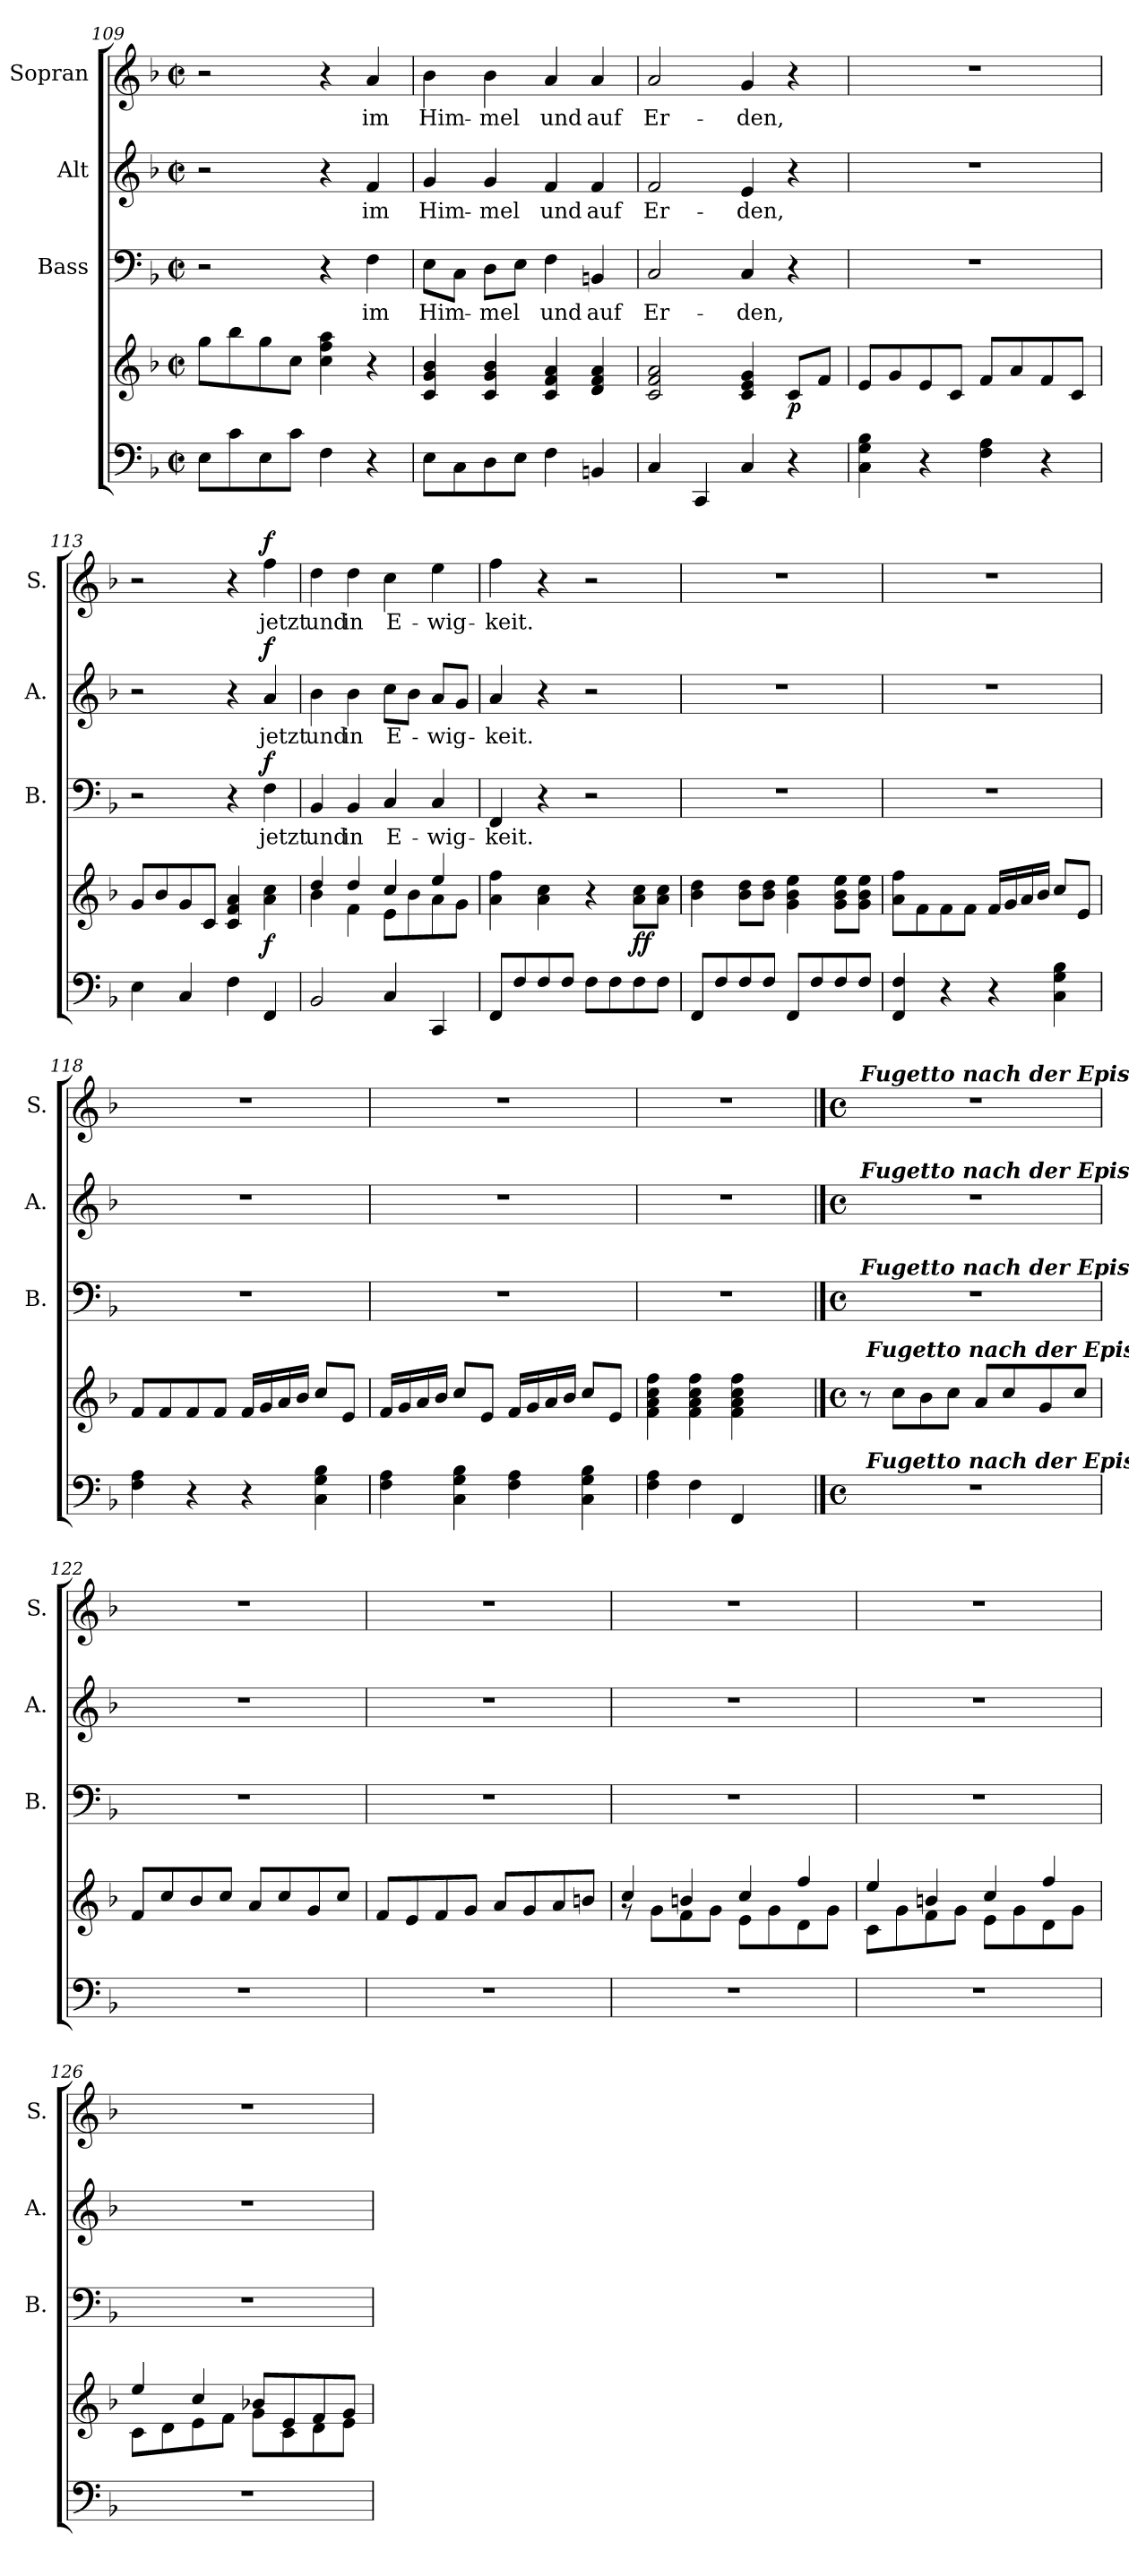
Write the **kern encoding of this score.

**kern	**kern	**dynam	**kern	**text	**dynam	**kern	**text	**dynam	**kern	**text	**dynam
*part4	*part4	*part4	*part3	*part3	*part3	*part2	*part2	*part2	*part1	*part1	*part1
*staff5	*staff4	*staff4/5	*staff3	*staff3	*staff3	*staff2	*staff2	*staff2	*staff1	*staff1	*staff1
*	*	*	*I"Bass	*	*	*I"Alt	*	*	*I"Sopran	*	*
*	*	*	*I'B.	*	*	*I'A.	*	*	*I'S.	*	*
*clefF4	*clefG2	*	*clefF4	*	*	*clefG2	*	*	*clefG2	*	*
*k[b-]	*k[b-]	*	*k[b-]	*	*	*k[b-]	*	*	*k[b-]	*	*
*F:	*F:	*	*F:	*	*	*F:	*	*	*F:	*	*
*M2/2	*M2/2	*	*M2/2	*	*	*M2/2	*	*	*M2/2	*	*
*met(c|)	*met(c|)	*	*met(c|)	*	*	*met(c|)	*	*	*met(c|)	*	*
=109	=109	=109	=109	=109	=109	=109	=109	=109	=109	=109	=109
8E\L	8gg\L	.	2r	.	.	2r	.	.	2r	.	.
8c\	8bb-\	.	.	.	.	.	.	.	.	.	.
8E\	8gg\	.	.	.	.	.	.	.	.	.	.
8c\J	8cc\J	.	.	.	.	.	.	.	.	.	.
4F\	4cc\ 4ff\ 4aa\	.	4r	.	.	4r	.	.	4r	.	.
!	!	!	!	!LO:LY:b	!	!	!LO:LY:b	!	!	!LO:LY:b	!
4r	4r	.	4F\	im	.	4f/	im	.	4a/	im	.
=110	=110	=110	=110	=110	=110	=110	=110	=110	=110	=110	=110
!	!	!	!	!LO:LY:b	!	!	!LO:LY:b	!	!	!LO:LY:b	!
8E\L	4c/ 4g/ 4b-/	.	8E\L	Him-	.	4g/	Him-	.	4b-\	Him-	.
8C\	.	.	8C\J	.	.	.	.	.	.	.	.
!	!	!	!	!LO:LY:b	!	!	!LO:LY:b	!	!	!LO:LY:b	!
8D\	4c/ 4g/ 4b-/	.	8D\L	-mel	.	4g/	-mel	.	4b-\	-mel	.
8E\J	.	.	8E\J	.	.	.	.	.	.	.	.
!	!	!	!	!LO:LY:b	!	!	!LO:LY:b	!	!	!LO:LY:b	!
4F\	4c/ 4f/ 4a/	.	4F\	und	.	4f/	und	.	4a/	und	.
!	!	!	!	!LO:LY:b	!	!	!LO:LY:b	!	!	!LO:LY:b	!
4BBn/	4d/ 4f/ 4a/	.	4BBn/	auf	.	4f/	auf	.	4a/	auf	.
=111	=111	=111	=111	=111	=111	=111	=111	=111	=111	=111	=111
!	!	!	!	!LO:LY:b	!	!	!LO:LY:b	!	!	!LO:LY:b	!
4C/	2c/ 2f/ 2a/	.	2C/	Er-	.	2f/	Er-	.	2a/	Er-	.
4CC/	.	.	.	.	.	.	.	.	.	.	.
!	!	!	!	!LO:LY:b	!	!	!LO:LY:b	!	!	!LO:LY:b	!
4C/	4c/ 4e/ 4g/	.	4C/	-den,	.	4e/	-den,	.	4g/	-den,	.
!	!	!LO:DY:b	!	!	!	!	!	!	!	!	!
4r	8c/L	p	4r	.	.	4r	.	.	4r	.	.
.	8f/J	.	.	.	.	.	.	.	.	.	.
!!LO:PB:g=z
=112	=112	=112	=112	=112	=112	=112	=112	=112	=112	=112	=112
4C\ 4G\ 4B-\	8e/L	.	1r	.	.	1r	.	.	1r	.	.
.	8g/	.	.	.	.	.	.	.	.	.	.
4r	8e/	.	.	.	.	.	.	.	.	.	.
.	8c/J	.	.	.	.	.	.	.	.	.	.
4F\ 4A\	8f/L	.	.	.	.	.	.	.	.	.	.
.	8a/	.	.	.	.	.	.	.	.	.	.
4r	8f/	.	.	.	.	.	.	.	.	.	.
.	8c/J	.	.	.	.	.	.	.	.	.	.
=113	=113	=113	=113	=113	=113	=113	=113	=113	=113	=113	=113
4E\	8g/L	.	2r	.	.	2r	.	.	2r	.	.
.	8b-/	.	.	.	.	.	.	.	.	.	.
4C/	8g/	.	.	.	.	.	.	.	.	.	.
.	8c/J	.	.	.	.	.	.	.	.	.	.
4F\	4c/ 4f/ 4a/	.	4r	.	.	4r	.	.	4r	.	.
!	!	!LO:DY:b	!	!LO:LY:b	!LO:DY:a	!	!LO:LY:b	!LO:DY:a	!	!LO:LY:b	!LO:DY:a
4FF/	4a\ 4cc\	f	4F\	jetzt	f	4a/	jetzt	f	4ff\	jetzt	f
=114	=114	=114	=114	=114	=114	=114	=114	=114	=114	=114	=114
*	*^	*	*	*	*	*	*	*	*	*	*
!	!	!	!	!	!LO:LY:b	!	!	!LO:LY:b	!	!	!LO:LY:b	!
2BB-/	4dd/	4b-\	.	4BB-/	und	.	4b-\	und	.	4dd\	und	.
!	!	!	!	!	!LO:LY:b	!	!	!LO:LY:b	!	!	!LO:LY:b	!
.	4dd/	4f\	.	4BB-/	in	.	4b-\	in	.	4dd\	in	.
!	!	!	!	!	!LO:LY:b	!	!	!LO:LY:b	!	!	!LO:LY:b	!
4C/	4cc/	8e\L	.	4C/	E-	.	8cc\L	E-	.	4cc\	E-	.
.	.	8b-\	.	.	.	.	8b-\J	.	.	.	.	.
!	!	!	!	!	!LO:LY:b	!	!	!LO:LY:b	!	!	!LO:LY:b	!
4CC/	4ee/	8a\	.	4C/	-wig-	.	8a/L	-wig-	.	4ee\	-wig-	.
.	.	8g\J	.	.	.	.	8g/J	.	.	.	.	.
=115	=115	=115	=115	=115	=115	=115	=115	=115	=115	=115	=115	=115
!	!	!	!	!	!LO:LY:b	!	!	!LO:LY:b	!	!	!LO:LY:b	!
*	*v	*v	*	*	*	*	*	*	*	*	*	*
8FF/L	4a\ 4ff\	.	4FF/	-keit.	.	4a/	-keit.	.	4ff\	-keit.	.
8F/	.	.	.	.	.	.	.	.	.	.	.
8F/	4a\ 4cc\	.	4r	.	.	4r	.	.	4r	.	.
8F/J	.	.	.	.	.	.	.	.	.	.	.
8F\L	4r	.	2r	.	.	2r	.	.	2r	.	.
8F\	.	.	.	.	.	.	.	.	.	.	.
!	!	!LO:DY:b	!	!	!	!	!	!	!	!	!
8F\	8a\ 8cc\L	ff	.	.	.	.	.	.	.	.	.
8F\J	8a\ 8cc\J	.	.	.	.	.	.	.	.	.	.
!!LO:LB:g=z
=116	=116	=116	=116	=116	=116	=116	=116	=116	=116	=116	=116
8FF/L	4b-\ 4dd\	.	1r	.	.	1r	.	.	1r	.	.
8F/	.	.	.	.	.	.	.	.	.	.	.
8F/	8b-\ 8dd\L	.	.	.	.	.	.	.	.	.	.
8F/J	8b-\ 8dd\J	.	.	.	.	.	.	.	.	.	.
8FF/L	4g\ 4b-\ 4ee\	.	.	.	.	.	.	.	.	.	.
8F/	.	.	.	.	.	.	.	.	.	.	.
8F/	8g\ 8b-\ 8ee\L	.	.	.	.	.	.	.	.	.	.
8F/J	8g\ 8b-\ 8ee\J	.	.	.	.	.	.	.	.	.	.
=117	=117	=117	=117	=117	=117	=117	=117	=117	=117	=117	=117
4FF/ 4F/	8a\ 8ff\L	.	1r	.	.	1r	.	.	1r	.	.
.	8f\	.	.	.	.	.	.	.	.	.	.
4r	8f\	.	.	.	.	.	.	.	.	.	.
.	8f\J	.	.	.	.	.	.	.	.	.	.
4r	16f/LL	.	.	.	.	.	.	.	.	.	.
.	16g/	.	.	.	.	.	.	.	.	.	.
.	16a/	.	.	.	.	.	.	.	.	.	.
.	16b-/JJ	.	.	.	.	.	.	.	.	.	.
4C\ 4G\ 4B-\	8cc/L	.	.	.	.	.	.	.	.	.	.
.	8e/J	.	.	.	.	.	.	.	.	.	.
=118	=118	=118	=118	=118	=118	=118	=118	=118	=118	=118	=118
4F\ 4A\	8f/L	.	1r	.	.	1r	.	.	1r	.	.
.	8f/	.	.	.	.	.	.	.	.	.	.
4r	8f/	.	.	.	.	.	.	.	.	.	.
.	8f/J	.	.	.	.	.	.	.	.	.	.
4r	16f/LL	.	.	.	.	.	.	.	.	.	.
.	16g/	.	.	.	.	.	.	.	.	.	.
.	16a/	.	.	.	.	.	.	.	.	.	.
.	16b-/JJ	.	.	.	.	.	.	.	.	.	.
4C\ 4G\ 4B-\	8cc/L	.	.	.	.	.	.	.	.	.	.
.	8e/J	.	.	.	.	.	.	.	.	.	.
=119	=119	=119	=119	=119	=119	=119	=119	=119	=119	=119	=119
4F\ 4A\	16f/LL	.	1r	.	.	1r	.	.	1r	.	.
.	16g/	.	.	.	.	.	.	.	.	.	.
.	16a/	.	.	.	.	.	.	.	.	.	.
.	16b-/JJ	.	.	.	.	.	.	.	.	.	.
4C\ 4G\ 4B-\	8cc/L	.	.	.	.	.	.	.	.	.	.
.	8e/J	.	.	.	.	.	.	.	.	.	.
4F\ 4A\	16f/LL	.	.	.	.	.	.	.	.	.	.
.	16g/	.	.	.	.	.	.	.	.	.	.
.	16a/	.	.	.	.	.	.	.	.	.	.
.	16b-/JJ	.	.	.	.	.	.	.	.	.	.
4C\ 4G\ 4B-\	8cc/L	.	.	.	.	.	.	.	.	.	.
.	8e/J	.	.	.	.	.	.	.	.	.	.
!!LO:PB:g=z
=120	=120	=120	=120	=120	=120	=120	=120	=120	=120	=120	=120
4F\ 4A\	4f\ 4a\ 4cc\ 4ff\	.	1r	.	.	1r	.	.	1r	.	.
4F\	4f\ 4a\ 4cc\ 4ff\	.	.	.	.	.	.	.	.	.	.
4FF/	4f\ 4a\ 4cc\ 4ff\	.	.	.	.	.	.	.	.	.	.
4ryy	4ryy	.	.	.	.	.	.	.	.	.	.
==121	==121	==121	==121	==121	==121	==121	==121	==121	==121	==121	==121
*M4/4	*M4/4	*	*M4/4	*	*	*M4/4	*	*	*M4/4	*	*
*met(c)	*met(c)	*	*met(c)	*	*	*met(c)	*	*	*met(c)	*	*
!	!	!	!	!	!	!	!	!	!LO:TX:a:Bi:t=Fugetto nach der Epistl	!	!
!	!	!	!	!	!	!LO:TX:a:Bi:t=Fugetto nach der Epistl	!	!	!	!	!
!	!	!	!LO:TX:a:Bi:t=Fugetto nach der Epistl	!	!	!	!	!	!	!	!
*^	*^	*	*	*	*	*	*	*	*	*	*
1r	96ryy	8r	96ryy	.	1r	.	.	1r	.	.	1r	.	.
!	!	!	!LO:TX:a:Bi:t=Fugetto nach der Epistl	!	!	!	!	!	!	!	!	!	!
!	!LO:TX:a:Bi:t=Fugetto nach der Epistl	!	!	!	!	!	!	!	!	!	!	!	!
.	3%2ryy	.	3%2ryy	.	.	.	.	.	.	.	.	.	.
.	.	8cc\L	.	.	.	.	.	.	.	.	.	.	.
.	.	8b-\	.	.	.	.	.	.	.	.	.	.	.
.	.	8cc\J	.	.	.	.	.	.	.	.	.	.	.
.	.	8a/L	.	.	.	.	.	.	.	.	.	.	.
.	.	8cc/	.	.	.	.	.	.	.	.	.	.	.
.	6ryy	.	6ryy	.	.	.	.	.	.	.	.	.	.
.	.	8g/	.	.	.	.	.	.	.	.	.	.	.
.	12...ryy	.	12...ryy	.	.	.	.	.	.	.	.	.	.
.	.	8cc/J	.	.	.	.	.	.	.	.	.	.	.
*v	*v	*	*	*	*	*	*	*	*	*	*	*	*
*	*v	*v	*	*	*	*	*	*	*	*	*	*
=122	=122	=122	=122	=122	=122	=122	=122	=122	=122	=122	=122
1r	8f/L	.	1r	.	.	1r	.	.	1r	.	.
.	8cc/	.	.	.	.	.	.	.	.	.	.
.	8b-/	.	.	.	.	.	.	.	.	.	.
.	8cc/J	.	.	.	.	.	.	.	.	.	.
.	8a/L	.	.	.	.	.	.	.	.	.	.
.	8cc/	.	.	.	.	.	.	.	.	.	.
.	8g/	.	.	.	.	.	.	.	.	.	.
.	8cc/J	.	.	.	.	.	.	.	.	.	.
=123	=123	=123	=123	=123	=123	=123	=123	=123	=123	=123	=123
1r	8f/L	.	1r	.	.	1r	.	.	1r	.	.
.	8e/	.	.	.	.	.	.	.	.	.	.
.	8f/	.	.	.	.	.	.	.	.	.	.
.	8g/J	.	.	.	.	.	.	.	.	.	.
.	8a/L	.	.	.	.	.	.	.	.	.	.
.	8g/	.	.	.	.	.	.	.	.	.	.
.	8a/	.	.	.	.	.	.	.	.	.	.
.	8bn/J	.	.	.	.	.	.	.	.	.	.
=124	=124	=124	=124	=124	=124	=124	=124	=124	=124	=124	=124
*	*^	*	*	*	*	*	*	*	*	*	*
1r	4cc/	8rf	.	1r	.	.	1r	.	.	1r	.	.
.	.	8g\L	.	.	.	.	.	.	.	.	.	.
.	4bn/	8f\	.	.	.	.	.	.	.	.	.	.
.	.	8g\J	.	.	.	.	.	.	.	.	.	.
.	4cc/	8e\L	.	.	.	.	.	.	.	.	.	.
.	.	8g\	.	.	.	.	.	.	.	.	.	.
.	4ff/	8d\	.	.	.	.	.	.	.	.	.	.
.	.	8g\J	.	.	.	.	.	.	.	.	.	.
!!LO:LB:g=z
=125	=125	=125	=125	=125	=125	=125	=125	=125	=125	=125	=125	=125
1r	4ee/	8c\L	.	1r	.	.	1r	.	.	1r	.	.
.	.	8g\	.	.	.	.	.	.	.	.	.	.
.	4bn/	8f\	.	.	.	.	.	.	.	.	.	.
.	.	8g\J	.	.	.	.	.	.	.	.	.	.
.	4cc/	8e\L	.	.	.	.	.	.	.	.	.	.
.	.	8g\	.	.	.	.	.	.	.	.	.	.
.	4ff/	8d\	.	.	.	.	.	.	.	.	.	.
.	.	8g\J	.	.	.	.	.	.	.	.	.	.
=126	=126	=126	=126	=126	=126	=126	=126	=126	=126	=126	=126	=126
1r	4ee/	8c\L	.	1r	.	.	1r	.	.	1r	.	.
.	.	8d\	.	.	.	.	.	.	.	.	.	.
.	4cc/	8e\	.	.	.	.	.	.	.	.	.	.
.	.	8f\J	.	.	.	.	.	.	.	.	.	.
.	8b-X/L	8g\L	.	.	.	.	.	.	.	.	.	.
.	8e/	8c\	.	.	.	.	.	.	.	.	.	.
.	8f/	8d\	.	.	.	.	.	.	.	.	.	.
.	8g/J	8e\J	.	.	.	.	.	.	.	.	.	.
*	*v	*v	*	*	*	*	*	*	*	*	*	*
=	=	=	=	=	=	=	=	=	=	=	=
*-	*-	*-	*-	*-	*-	*-	*-	*-	*-	*-	*-
